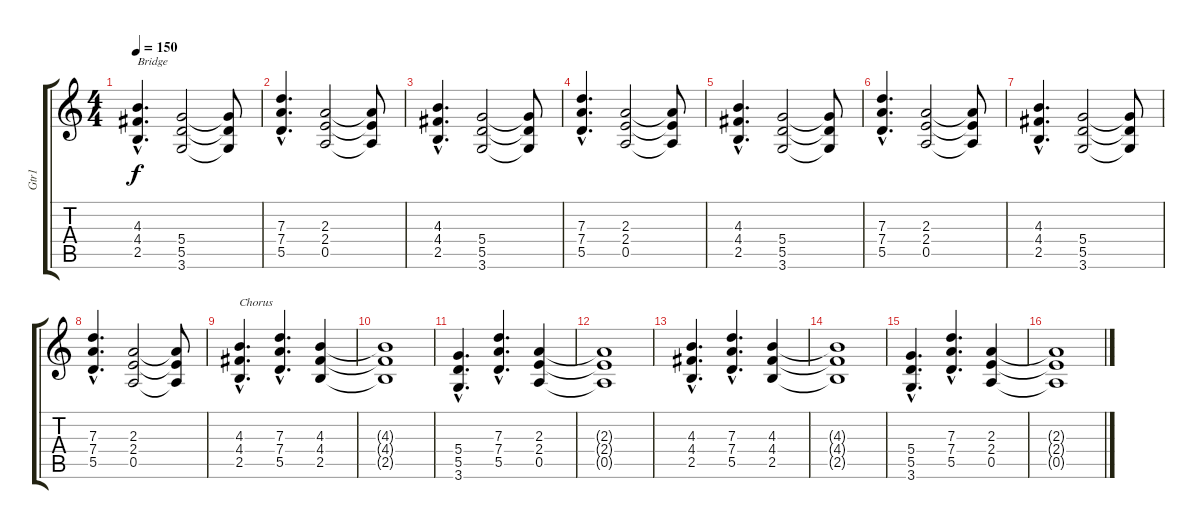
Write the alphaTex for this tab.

\track ("Gtr1" "Gtr1") {instrument overdrivenguitar}
\staff {score tabs}
\tuning (E4 B3 G3 D3 A2 E2) {hide}
\ts (4 4)
\tempo 150
\clef g2
\ks c
(4.3{hac} 4.4{hac} 2.5{hac}).4{d txt "Bridge" dy f} (5.4 5.5 3.6).2 (5.4{t} 5.5{t} 3.6{t}).8 |
(7.3{hac} 7.4{hac} 5.5{hac}).4{d} (2.3 2.4 0.5).2 (2.3{t} 2.4{t} 0.5{t}).8 |
(4.3{hac} 4.4{hac} 2.5{hac}).4{d} (5.4 5.5 3.6).2 (5.4{t} 5.5{t} 3.6{t}).8 |
(7.3{hac} 7.4{hac} 5.5{hac}).4{d} (2.3 2.4 0.5).2 (2.3{t} 2.4{t} 0.5{t}).8 |
(4.3{hac} 4.4{hac} 2.5{hac}).4{d} (5.4 5.5 3.6).2 (5.4{t} 5.5{t} 3.6{t}).8 |
(7.3{hac} 7.4{hac} 5.5{hac}).4{d} (2.3 2.4 0.5).2 (2.3{t} 2.4{t} 0.5{t}).8 |
(4.3{hac} 4.4{hac} 2.5{hac}).4{d} (5.4 5.5 3.6).2 (5.4{t} 5.5{t} 3.6{t}).8 |
(7.3{hac} 7.4{hac} 5.5{hac}).4{d} (2.3 2.4 0.5).2 (2.3{t} 2.4{t} 0.5{t}).8 |
(4.3{hac} 4.4{hac} 2.5{hac}).4{d txt "Chorus"} (7.3{hac} 7.4{hac} 5.5{hac}).4{d} (4.3 4.4 2.5).4 |
(4.3{t} 4.4{t} 2.5{t}).1 |
(5.4{hac} 5.5{hac} 3.6{hac}).4{d} (7.3{hac} 7.4{hac} 5.5{hac}).4{d} (2.3 2.4 0.5).4 |
(2.3{t} 2.4{t} 0.5{t}).1 |
(4.3{hac} 4.4{hac} 2.5{hac}).4{d} (7.3{hac} 7.4{hac} 5.5{hac}).4{d} (4.3 4.4 2.5).4 |
(4.3{t} 4.4{t} 2.5{t}).1 |
(5.4{hac} 5.5{hac} 3.6{hac}).4{d} (7.3{hac} 7.4{hac} 5.5{hac}).4{d} (2.3 2.4 0.5).4 |
(2.3{t} 2.4{t} 0.5{t}).1
